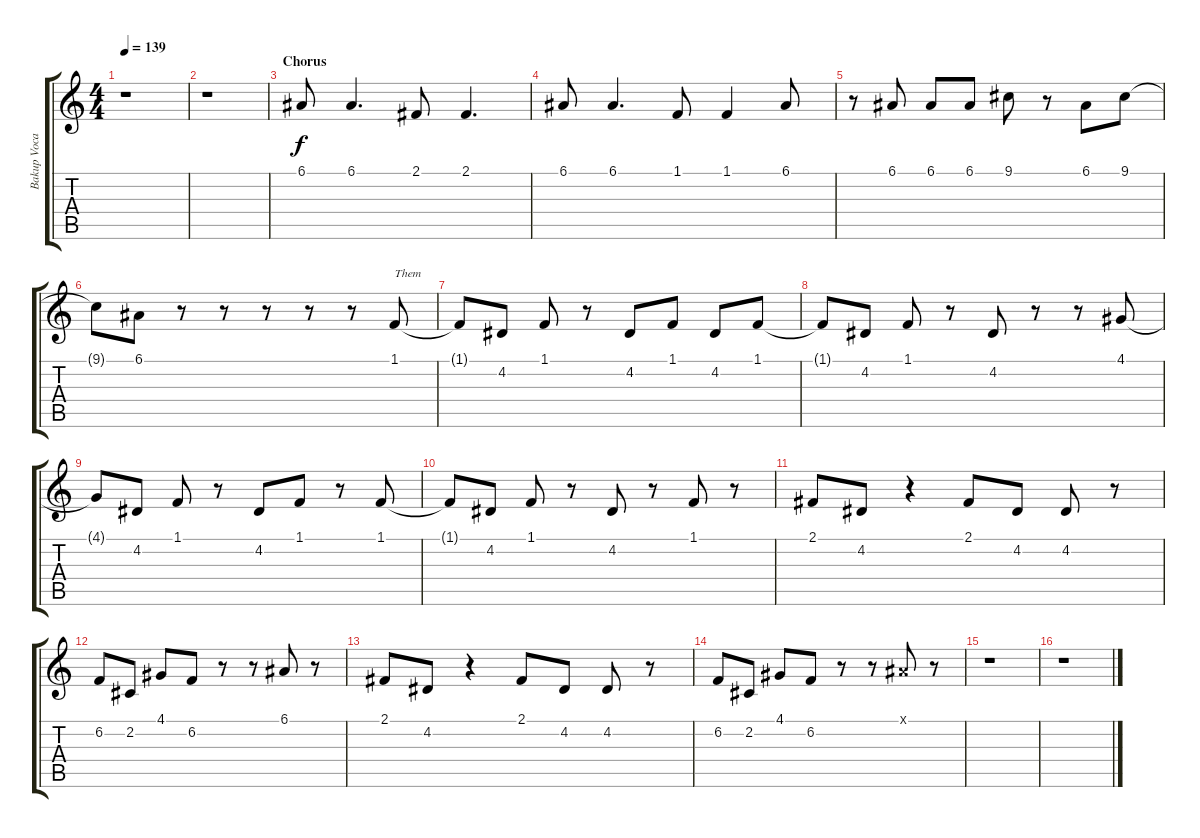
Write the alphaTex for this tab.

\track ("Bakup Vocals" "Bakup Voca") {instrument piccolo}
\staff {score tabs}
\tuning (E4 B3 G3 D3 A2 E2) {hide}
\ts (4 4)
\tempo 139
\clef g2
\ks c
r.1{dy f} |
r.1 |
\section ("" "Chorus")
6.1.8 6.1.4{d} 2.1.8 2.1.4{d} |
6.1.8 6.1.4{d} 1.1.8 1.1.4 6.1.8 |
r.8 6.1.8 6.1.8 6.1.8 9.1.8 r.8 6.1.8 9.1.8 |
9.1{t}.8 6.1.8 r.8 r.8 r.8 r.8 r.8 1.1.8{txt "Them"} |
1.1{t}.8 4.2.8 1.1.8 r.8 4.2.8 1.1.8 4.2.8 1.1.8 |
1.1{t}.8 4.2.8 1.1.8 r.8 4.2.8 r.8 r.8 4.1.8 |
4.1{t}.8 4.2.8 1.1.8 r.8 4.2.8 1.1.8 r.8 1.1.8 |
1.1{t}.8 4.2.8 1.1.8 r.8 4.2.8 r.8 1.1.8 r.8 |
2.1.8 4.2.8 r.4 2.1.8 4.2.8 4.2.8 r.8 |
6.2.8 2.2.8 4.1.8 6.2.8 r.8 r.8 6.1.8 r.8 |
2.1.8 4.2.8 r.4 2.1.8 4.2.8 4.2.8 r.8 |
6.2.8 2.2.8 4.1.8 6.2.8 r.8 r.8 6.1{x}.8 r.8 |
r.1 |
r.1
